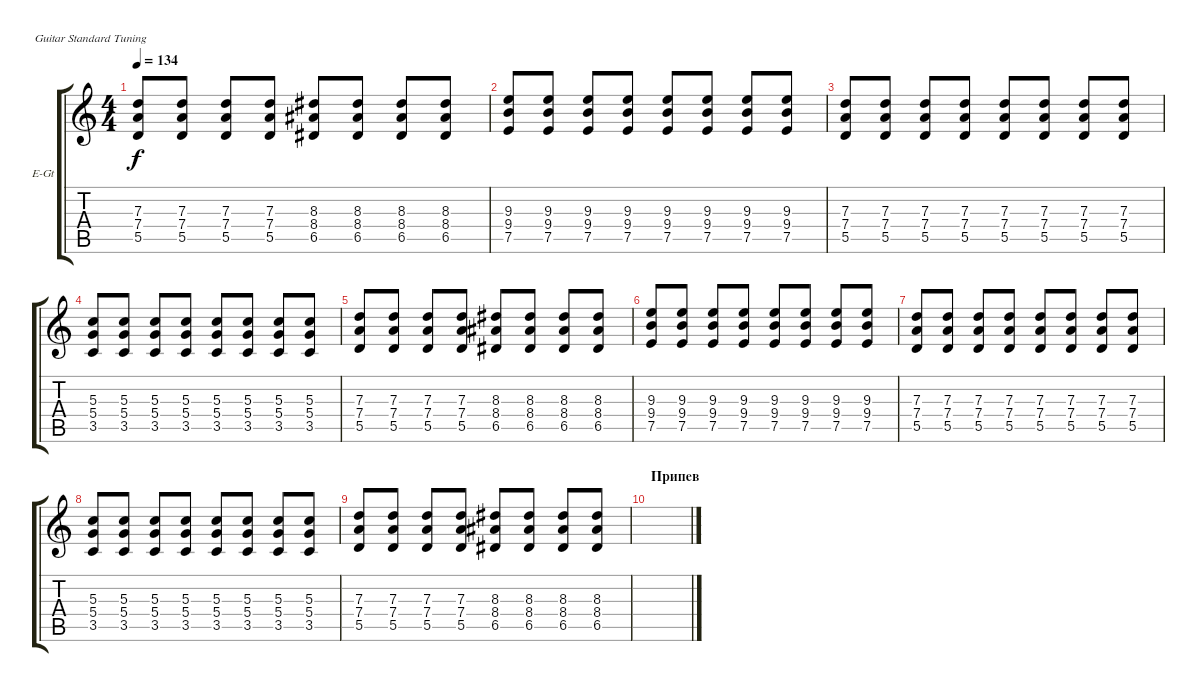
\defaultSystemsLayout 4
\bracketExtendMode groupsimilarinstruments
\firstSystemTrackNameOrientation horizontal
\otherSystemsTrackNameOrientation horizontal
\track ("Electric Guitar" "E-Gt") {instrument electricguitarclean}
\staff {score tabs}
\tuning (E4 B3 G3 D3 A2 E2)
\ts (4 4)
\tempo 134
\clef g2
\scale
0.333333
\ks c
(7.3 7.4 5.5).8{dy f} (5.5 7.4 7.3).8 (5.5 7.4 7.3).8 (5.5 7.4 7.3).8 (8.3 8.4 6.5).8 (8.3 8.4 6.5).8 (8.3 8.4 6.5).8 (8.3 8.4 6.5).8 |
\scale
0.333333 (7.5 9.4 9.3).8 (7.5 9.4 9.3).8 (7.5 9.4 9.3).8 (7.5 9.4 9.3).8 (7.5 9.4 9.3).8 (7.5 9.4 9.3).8 (7.5 9.4 9.3).8 (7.5 9.4 9.3).8 |
\scale
0.333333 (7.3 7.4 5.5).8 (7.3 7.4 5.5).8 (7.3 7.4 5.5).8 (7.3 7.4 5.5).8 (7.3 7.4 5.5).8 (7.3 7.4 5.5).8 (7.3 7.4 5.5).8 (7.3 7.4 5.5).8 |
\scale
0.333333 (5.3 5.4 3.5).8 (5.3 5.4 3.5).8 (5.3 5.4 3.5).8 (5.3 5.4 3.5).8 (5.3 5.4 3.5).8 (5.3 5.4 3.5).8 (5.3 5.4 3.5).8 (5.3 5.4 3.5).8 |
\scale
0.333333 (7.3 7.4 5.5).8 (5.5 7.4 7.3).8 (5.5 7.4 7.3).8 (5.5 7.4 7.3).8 (8.3 8.4 6.5).8 (8.3 8.4 6.5).8 (8.3 8.4 6.5).8 (8.3 8.4 6.5).8 |
\scale
0.333333 (7.5 9.4 9.3).8 (7.5 9.4 9.3).8 (7.5 9.4 9.3).8 (7.5 9.4 9.3).8 (7.5 9.4 9.3).8 (7.5 9.4 9.3).8 (7.5 9.4 9.3).8 (7.5 9.4 9.3).8 |
\scale
0.333333 (7.3 7.4 5.5).8 (7.3 7.4 5.5).8 (7.3 7.4 5.5).8 (7.3 7.4 5.5).8 (7.3 7.4 5.5).8 (7.3 7.4 5.5).8 (7.3 7.4 5.5).8 (7.3 7.4 5.5).8 |
\scale
0.333333 (5.3 5.4 3.5).8 (5.3 5.4 3.5).8 (5.3 5.4 3.5).8 (5.3 5.4 3.5).8 (5.3 5.4 3.5).8 (5.3 5.4 3.5).8 (5.3 5.4 3.5).8 (5.3 5.4 3.5).8 |
\scale
0.333333 (7.3 7.4 5.5).8 (5.5 7.4 7.3).8 (5.5 7.4 7.3).8 (5.5 7.4 7.3).8 (8.3 8.4 6.5).8 (8.3 8.4 6.5).8 (8.3 8.4 6.5).8 (8.3 8.4 6.5).8 |
\section ("" "Припев")
\scale
0.333333 |
\scale
0.333333 |
\scale
0.333333 |
\scale
0.333333 |
\scale
0.333333 |
\scale
0.333333 |
\scale
0.333333
